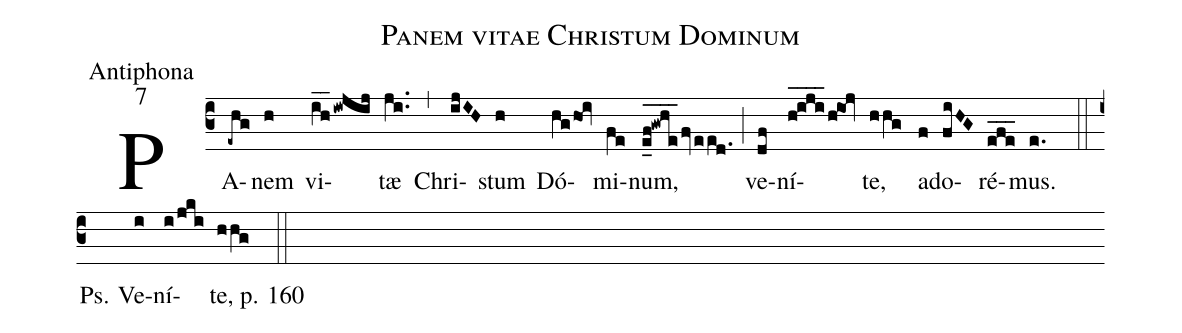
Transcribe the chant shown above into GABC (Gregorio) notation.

name:Panem vitae Christum Dominum;
office-part:Antiphona;
mode:7;
%%
(c3)PA(-ehg)nem(h) vi(ih__iwjij)tæ(ji..) (,) Chri(ijIH)stum(h) Dó(hg/hoi)mi(fe)num,(e_f_!gw_h_e_fveed.) (;)
ve(df)ní(h_!iji___/h!ioj)te,(hhg) a(f)do(fiHG)ré(efe___)mus.(e.) (::)
Ps. Ve(i)ní(i/jki)te, p. 160(hhg) (::)
